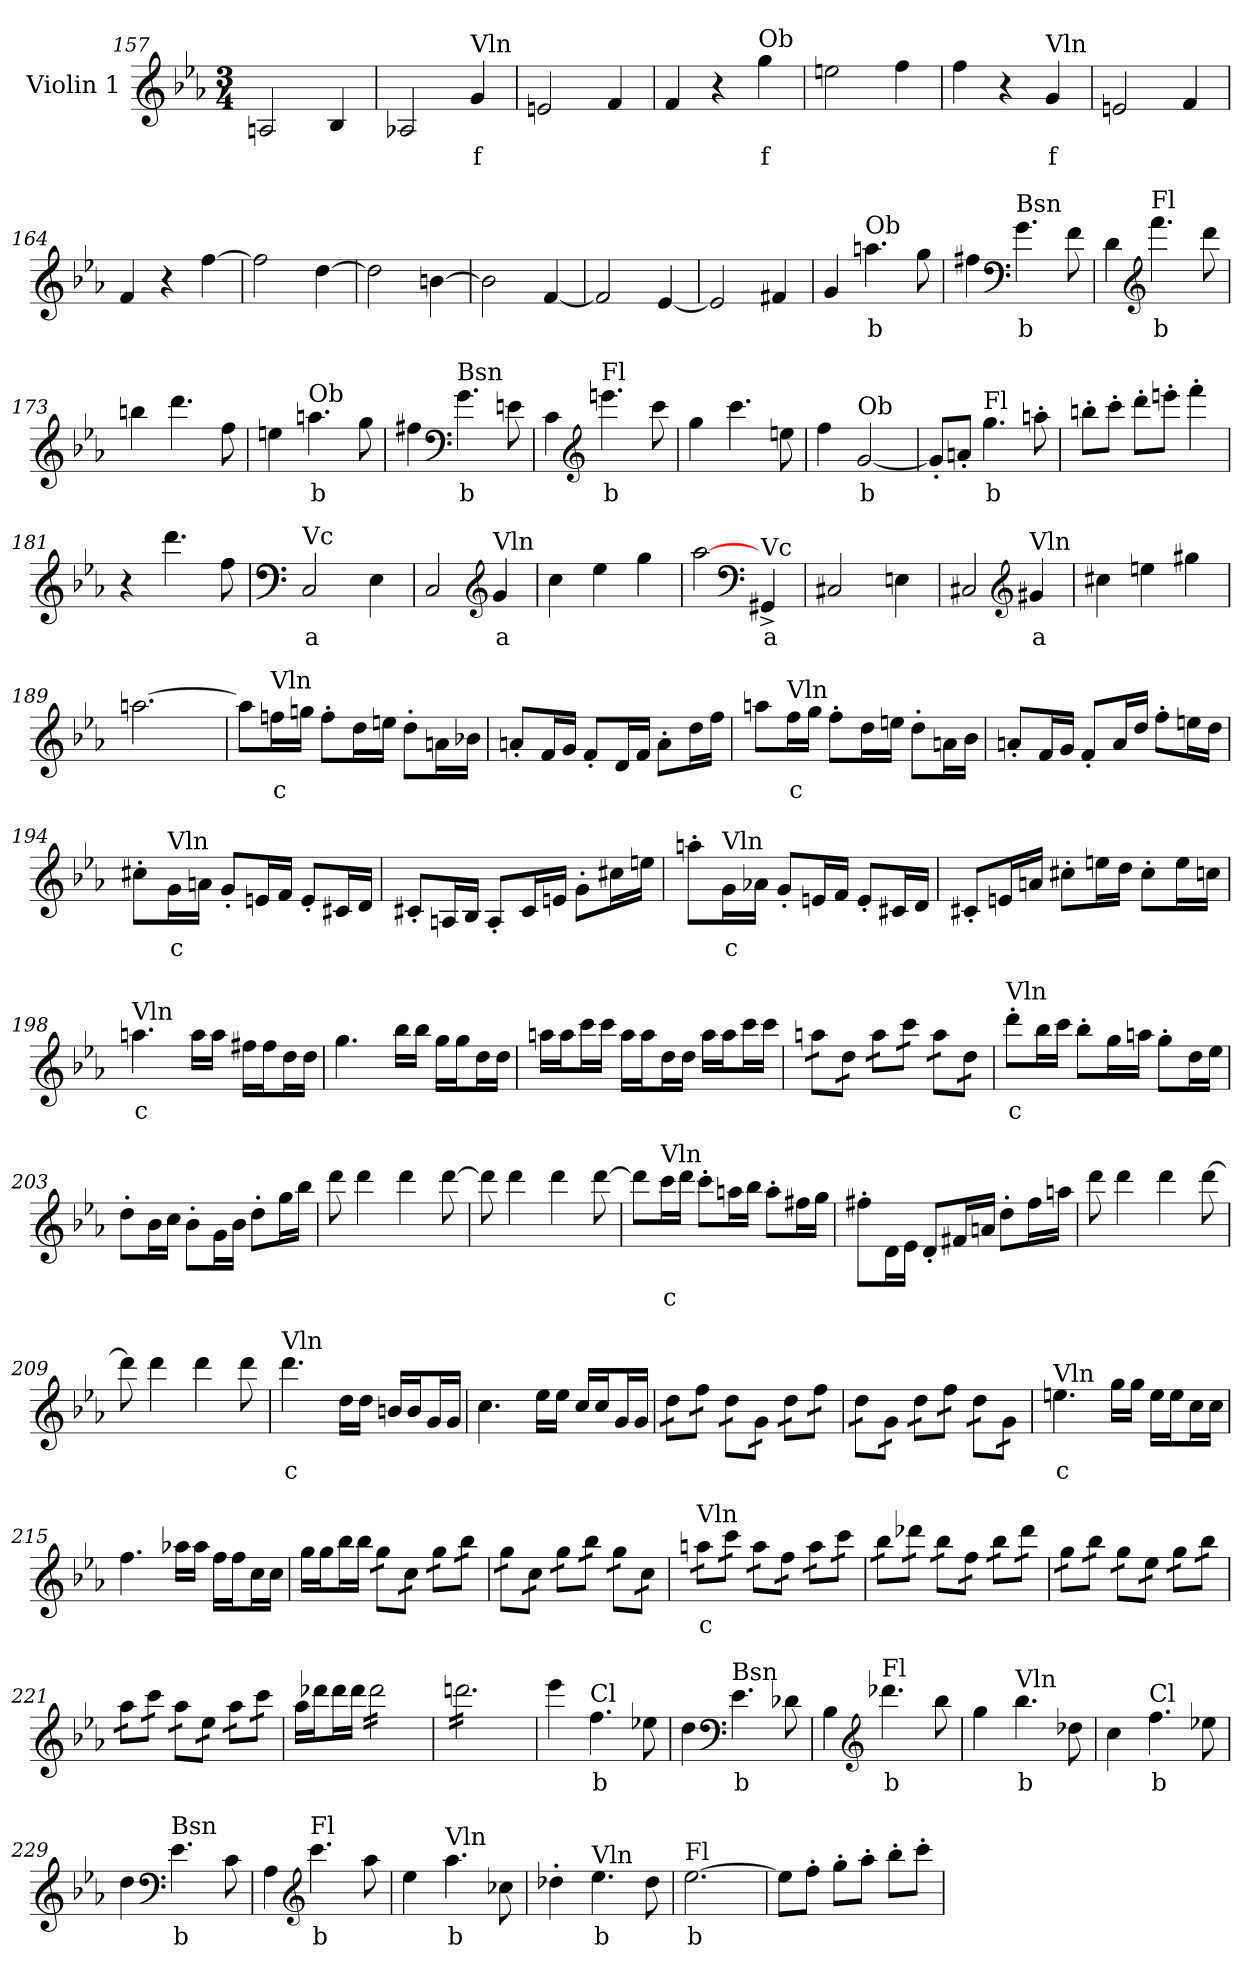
**kern	**text
*part1	*part1
*staff1	*staff1
*I"Violin 1	*
*I'Vln 1	*
!!LO:PB:g=z
*clefG2	*
*k[b-e-a-]	*
*M3/4	*
=157	=157
2An	.
4B-	.
=158	=158
2A-X	.
!LO:TX:a:t=Vln	!
!	!LO:LY:b:color=#FF0000
4g	f
=159	=159
2en	.
4f	.
=160	=160
4f	.
4r	.
!LO:TX:a:t=Ob	!
!	!LO:LY:b:color=#FF0000
4gg	f
=161	=161
2een	.
4ff	.
=162	=162
4ff	.
4r	.
!LO:TX:a:t=Vln	!
!	!LO:LY:b:color=#FF0000
4g	f
=163	=163
2en	.
4f	.
=164	=164
4f	.
4r	.
[4ff	.
=165	=165
2ff]	.
[4dd	.
=166	=166
2dd]	.
[4bn	.
=167	=167
2b]	.
[4f	.
=168	=168
2f]	.
[4e-	.
=169	=169
2e-]	.
4f#X	.
=170	=170
4g	.
!LO:TX:a:t=Ob	!
!	!LO:LY:b:color=#FF0000
4.aan	b
8gg	.
!!LO:PB:g=z
=171	=171
4ff#X	.
*clefF4	*
!LO:TX:a:t=Bsn	!
!	!LO:LY:b:color=#FF0000
4.g	b
8f	.
=172	=172
4d	.
*clefG2	*
!LO:TX:a:t=Fl	!
!	!LO:LY:b:color=#FF0000
4.fff	b
8ddd	.
=173	=173
4bbn	.
4.ddd	.
8ff	.
=174	=174
4een	.
!LO:TX:a:t=Ob	!
!	!LO:LY:b:color=#FF0000
4.aan	b
8gg	.
=175	=175
4ff#X	.
*clefF4	*
!LO:TX:a:t=Bsn	!
!	!LO:LY:b:color=#FF0000
4.g	b
8en	.
=176	=176
4c	.
*clefG2	*
!LO:TX:a:t=Fl	!
!	!LO:LY:b:color=#FF0000
4.eeen	b
8ccc	.
=177	=177
4gg	.
4.ccc	.
8een	.
=178	=178
4ff	.
!LO:TX:a:t=Ob	!
!	!LO:LY:b:color=#FF0000
[2g	b
!!LO:PB:g=z
=179	=179
8g'/L]	.
8an'/J	.
!LO:TX:a:t=Fl	!
!	!LO:LY:b:color=#FF0000
4.gg	b
8aan'	.
=180	=180
8bbn'\L	.
8ccc'\J	.
8ddd'\L	.
8eeen'\J	.
4fff'	.
=181	=181
4r	.
4.ddd	.
8ff	.
=182	=182
*clefF4	*
!LO:TX:a:t=Vc	!
!	!LO:LY:b:color=#FF0000
2C	a
4E-	.
=183	=183
2C	.
*clefG2	*
!LO:TX:a:t=Vln	!
!	!LO:LY:b:color=#FF0000
4g	a
=184	=184
4cc	.
4ee-	.
4gg	.
=185	=185
[2aa-	.
*clefF4	*
!LO:TX:a:t=Vc	!
!	!LO:LY:b:color=#FF0000
4GG#X^	a
=186	=186
2C#X	.
4En	.
=187	=187
2C#X	.
*clefG2	*
!LO:TX:a:t=Vln	!
!	!LO:LY:b:color=#FF0000
4g#X	a
!!LO:PB:g=z
=188	=188
4cc#X	.
4een	.
4gg#X	.
=189	=189
[2.aan	.
=190	=190
8aa\L]	.
!LO:TX:a:t=Vln	!
!	!LO:LY:b:color=#FF0000
16ffn\L	c
16ggn\JJ	.
8ff'\L	.
16dd\L	.
16een\JJ	.
8dd'\L	.
16an\L	.
16b-X\JJ	.
=191	=191
8an'/L	.
16f/L	.
16g/JJ	.
8f'/L	.
16d/L	.
16f/JJ	.
8a'\L	.
16dd\L	.
16ff\JJ	.
=192	=192
8aan\L	.
!LO:TX:a:t=Vln	!
!	!LO:LY:b:color=#FF0000
16ff\L	c
16gg\JJ	.
8ff'\L	.
16dd\L	.
16een\JJ	.
8dd'\L	.
16an\L	.
16b-\JJ	.
=193	=193
8an'/L	.
16f/L	.
16g/JJ	.
8f'/L	.
16a/L	.
16dd/JJ	.
8ff'\L	.
16een\L	.
16dd\JJ	.
!!LO:PB:g=z
=194	=194
8cc#X'\L	.
!LO:TX:a:t=Vln	!
!	!LO:LY:b:color=#FF0000
16g\L	c
16an\JJ	.
8g'/L	.
16en/L	.
16f/JJ	.
8e'/L	.
16c#X/L	.
16d/JJ	.
=195	=195
8c#X'/L	.
16An/L	.
16B-/JJ	.
8A'/L	.
16c#/L	.
16en/JJ	.
8g'\L	.
16cc#X\L	.
16een\JJ	.
=196	=196
8aan'\L	.
!LO:TX:a:t=Vln	!
!	!LO:LY:b:color=#FF0000
16g\L	c
16a-X\JJ	.
8g'/L	.
16en/L	.
16f/JJ	.
8e'/L	.
16c#X/L	.
16d/JJ	.
=197	=197
8c#X'/L	.
16en/L	.
16an/JJ	.
8cc#X'\L	.
16een\L	.
16dd\JJ	.
8cc#'\L	.
16ee\L	.
16ccn\JJ	.
!!LO:PB:g=z
=198	=198
!LO:TX:a:t=Vln	!
!	!LO:LY:b:color=#FF0000
4.aan\	c
16aa\LL	.
16aa\JJ	.
16ff#X\LL	.
16ff#\J	.
16dd\L	.
16dd\JJ	.
=199	=199
4.gg	.
16bb-\LL	.
16bb-\JJ	.
16gg\LL	.
16gg\J	.
16dd\L	.
16dd\JJ	.
=200	=200
16aan\LL	.
16aa\J	.
16ccc\L	.
16ccc\JJ	.
16aa\LL	.
16aa\J	.
16dd\L	.
16dd\JJ	.
16aa\LL	.
16aa\J	.
16ccc\L	.
16ccc\JJ	.
=201	=201
*tremolo	*
16aan\LL	.
16aan\	.
16dd\	.
16dd\JJ	.
16aa\LL	.
16aa\	.
16ccc\	.
16ccc\JJ	.
16aa\LL	.
16aa\	.
16dd\	.
16dd\JJ	.
*Xtremolo	*
=202	=202
!LO:TX:a:t=Vln	!
!	!LO:LY:b:color=#FF0000
8ddd'\L	c
16bb-\L	.
16ccc\JJ	.
8bb-'\L	.
16gg\L	.
16aan\JJ	.
8gg'\L	.
16dd\L	.
16ee-\JJ	.
!!LO:PB:g=z
=203	=203
8dd'\L	.
16b-\L	.
16cc\JJ	.
8b-'\L	.
16g\L	.
16b-\JJ	.
8dd'\L	.
16gg\L	.
16bb-\JJ	.
=204	=204
8ddd\	.
4ddd\	.
4ddd\	.
[8ddd\	.
=205	=205
8ddd\]	.
4ddd\	.
4ddd\	.
[8ddd\	.
=206	=206
8ddd\L]	.
!LO:TX:a:t=Vln	!
!	!LO:LY:b:color=#FF0000
16ccc\L	c
16ddd\JJ	.
8ccc'\L	.
16aan\L	.
16bb-\JJ	.
8aa'\L	.
16ff#X\L	.
16gg\JJ	.
=207	=207
8ff#X'\L	.
16d\L	.
16e-\JJ	.
8d'/L	.
16f#X/L	.
16an/JJ	.
8dd'\L	.
16ff#\L	.
16aan\JJ	.
!!LO:PB:g=z
=208	=208
8ddd\	.
4ddd\	.
4ddd\	.
[8ddd\	.
=209	=209
8ddd\]	.
4ddd\	.
4ddd\	.
8ddd\	.
=210	=210
!LO:TX:a:t=Vln	!
!	!LO:LY:b:color=#FF0000
4.ddd\	c
16dd\LL	.
16dd\JJ	.
16bn/LL	.
16b/J	.
16g/L	.
16g/JJ	.
=211	=211
4.cc	.
16ee-\LL	.
16ee-\JJ	.
16cc/LL	.
16cc/J	.
16g/L	.
16g/JJ	.
=212	=212
*tremolo	*
16dd\LL	.
16dd\	.
16ff\	.
16ff\JJ	.
16dd\LL	.
16dd\	.
16g\	.
16g\JJ	.
16dd\LL	.
16dd\	.
16ff\	.
16ff\JJ	.
!!LO:PB:g=z
=213	=213
16dd\LL	.
16dd\	.
16g\	.
16g\JJ	.
16dd\LL	.
16dd\	.
16ff\	.
16ff\JJ	.
16dd\LL	.
16dd\	.
16g\	.
16g\JJ	.
*Xtremolo	*
=214	=214
!LO:TX:a:t=Vln	!
!	!LO:LY:b:color=#FF0000
4.een	c
16gg\LL	.
16gg\JJ	.
16ee\LL	.
16ee\J	.
16cc\L	.
16cc\JJ	.
=215	=215
4.ff	.
16aa-X\LL	.
16aa-\JJ	.
16ff\LL	.
16ff\J	.
16cc\L	.
16cc\JJ	.
=216	=216
16gg\LL	.
16gg\J	.
16bb-\L	.
16bb-\JJ	.
*tremolo	*
16gg\LL	.
16gg\	.
16cc\	.
16cc\JJ	.
16gg\LL	.
16gg\	.
16bb-\	.
16bb-\JJ	.
=217	=217
16gg\LL	.
16gg\	.
16cc\	.
16cc\JJ	.
16gg\LL	.
16gg\	.
16bb-\	.
16bb-\JJ	.
16gg\LL	.
16gg\	.
16cc\	.
16cc\JJ	.
!!LO:PB:g=z
=218	=218
!LO:TX:a:t=Vln	!
!	!LO:LY:b:color=#FF0000
16aan\LL	c
16aan\	.
16ccc\	.
16ccc\JJ	.
16aa\LL	.
16aa\	.
16ff\	.
16ff\JJ	.
16aa\LL	.
16aa\	.
16ccc\	.
16ccc\JJ	.
=219	=219
16bb-\LL	.
16bb-\	.
16ddd-X\	.
16ddd-X\JJ	.
16bb-\LL	.
16bb-\	.
16ff\	.
16ff\JJ	.
16bb-\LL	.
16bb-\	.
16ddd-\	.
16ddd-\JJ	.
=220	=220
16gg\LL	.
16gg\	.
16bb-\	.
16bb-\JJ	.
16gg\LL	.
16gg\	.
16ee-\	.
16ee-\JJ	.
16gg\LL	.
16gg\	.
16bb-\	.
16bb-\JJ	.
=221	=221
16aa-\LL	.
16aa-\	.
16ccc\	.
16ccc\JJ	.
16aa-\LL	.
16aa-\	.
16ee-\	.
16ee-\JJ	.
16aa-\LL	.
16aa-\	.
16ccc\	.
16ccc\JJ	.
*Xtremolo	*
=222	=222
16aa-\LL	.
16ddd-X\J	.
16ddd-\L	.
16ddd-\JJ	.
*tremolo	*
16ddd-LL	.
16ddd-	.
16ddd-	.
16ddd-	.
16ddd-	.
16ddd-	.
16ddd-	.
16ddd-JJ	.
=223	=223
16dddnLL	.
16dddn	.
16dddn	.
16dddn	.
16dddn	.
16dddn	.
16dddn	.
16dddn	.
16dddn	.
16dddn	.
16dddn	.
16dddnJJ	.
*Xtremolo	*
=224	=224
4eee-	.
!LO:TX:a:t=Cl	!
!	!LO:LY:b:color=#FF0000
4.ff	b
8ee-X	.
!!LO:PB:g=z
=225	=225
4dd	.
*clefF4	*
!LO:TX:a:t=Bsn	!
!	!LO:LY:b:color=#FF0000
4.e-	b
8d-X	.
=226	=226
4B-	.
*clefG2	*
!LO:TX:a:t=Fl	!
!	!LO:LY:b:color=#FF0000
4.ddd-X	b
8bb-	.
=227	=227
4gg	.
!LO:TX:a:t=Vln	!
!	!LO:LY:b:color=#FF0000
4.bb-	b
8dd-X	.
=228	=228
4cc	.
!LO:TX:a:t=Cl	!
!	!LO:LY:b:color=#FF0000
4.ff	b
8ee-X	.
=229	=229
4dd	.
*clefF4	*
!LO:TX:a:t=Bsn	!
!	!LO:LY:b:color=#FF0000
4.e-	b
8c	.
=230	=230
4A-	.
*clefG2	*
!LO:TX:a:t=Fl	!
!	!LO:LY:b:color=#FF0000
4.ccc	b
8aa-	.
=231	=231
4ee-	.
!LO:TX:a:t=Vln	!
!	!LO:LY:b:color=#FF0000
4.aa-	b
8cc-X	.
=232	=232
4dd-X'	.
!LO:TX:a:t=Vln	!
!	!LO:LY:b:color=#FF0000
4.ee-	b
8dd-	.
=233	=233
!LO:TX:a:t=Fl	!
!	!LO:LY:b:color=#FF0000
[2.ee-	b
!!LO:PB:g=z
=234	=234
8ee-\L]	.
8ff'\J	.
8gg'\L	.
8aa-'\J	.
8bb-'\L	.
8ccc'\J	.
=	=
*-	*-
